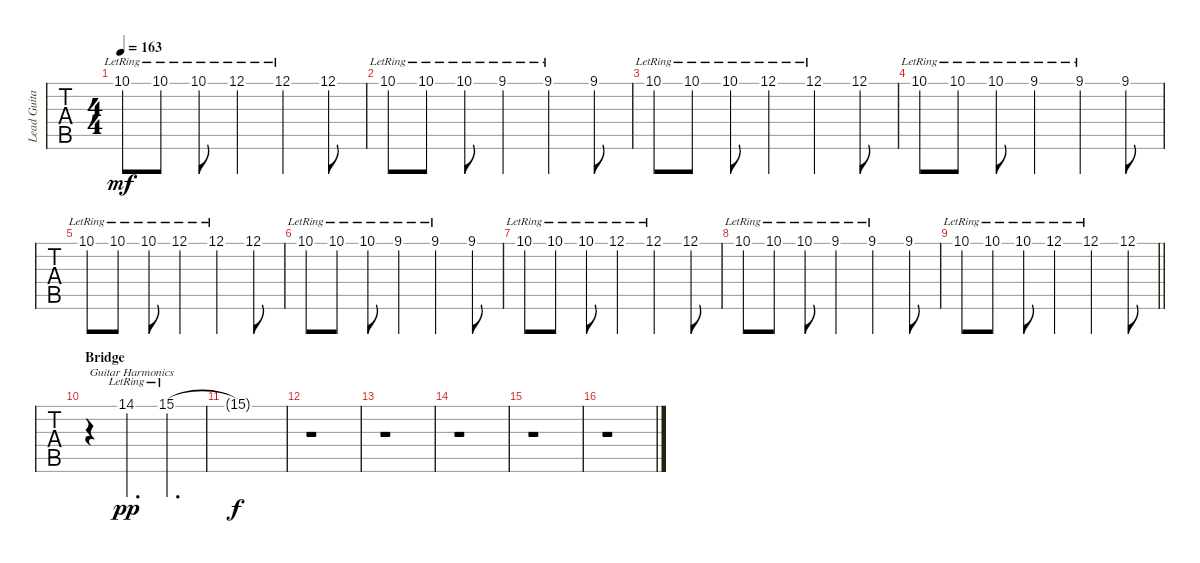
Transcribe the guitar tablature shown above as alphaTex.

\track ("Lead Guitar" "Lead Guita") {instrument overdrivenguitar}
\staff {tabs}
\tuning (E4 B3 G3 D3 A2 E2) {hide}
\ts (4 4)
\tempo 163
\clef g2
\ks c
10.1{lr}.8{dy mf} 10.1{lr}.8 10.1{lr}.8 12.1{lr}.4 12.1{lr}.4 12.1.8 |
10.1{lr}.8 10.1{lr}.8 10.1{lr}.8 9.1{lr}.4 9.1{lr}.4 9.1.8 |
10.1{lr}.8 10.1{lr}.8 10.1{lr}.8 12.1{lr}.4 12.1{lr}.4 12.1.8 |
10.1{lr}.8 10.1{lr}.8 10.1{lr}.8 9.1{lr}.4 9.1{lr}.4 9.1.8 |
10.1{lr}.8 10.1{lr}.8 10.1{lr}.8 12.1{lr}.4 12.1{lr}.4 12.1.8 |
10.1{lr}.8 10.1{lr}.8 10.1{lr}.8 9.1{lr}.4 9.1{lr}.4 9.1.8 |
10.1{lr}.8 10.1{lr}.8 10.1{lr}.8 12.1{lr}.4 12.1{lr}.4 12.1.8 |
10.1{lr}.8 10.1{lr}.8 10.1{lr}.8 9.1{lr}.4 9.1{lr}.4 9.1.8 |
\barLineRight lightlight
10.1{lr}.8 10.1{lr}.8 10.1{lr}.8 12.1{lr}.4 12.1{lr}.4 12.1.8 |
\section ("" "Bridge")
r.4{txt "Guitar Harmonics" instrument guitarharmonics} 14.1{lr}.4{d dy pp} 15.1{lr}.4{d} |
15.1{t}.1{dy f} |
r.1{instrument distortionguitar} |
r.1 |
r.1 |
r.1 |
r.1
